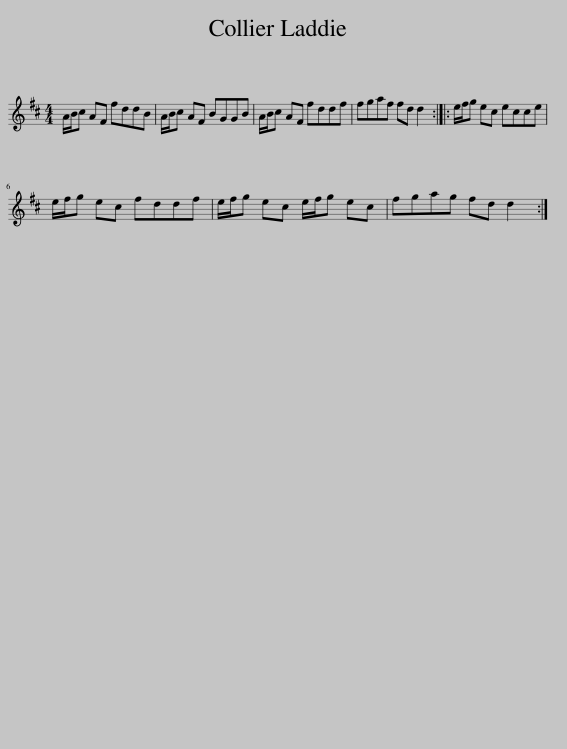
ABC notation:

X:1
L:1/8
M:4/4
I:linebreak $
K:D
V:1 treble
V:1
 A/B/c AF fddB | A/B/c AF BGGB | A/B/c AF fddf | fgaf fd d2 :: e/f/g ec ecce |$ %5
 e/f/g ec fddf | e/f/g ec e/f/g ec | fgag fd d2 :| %8
